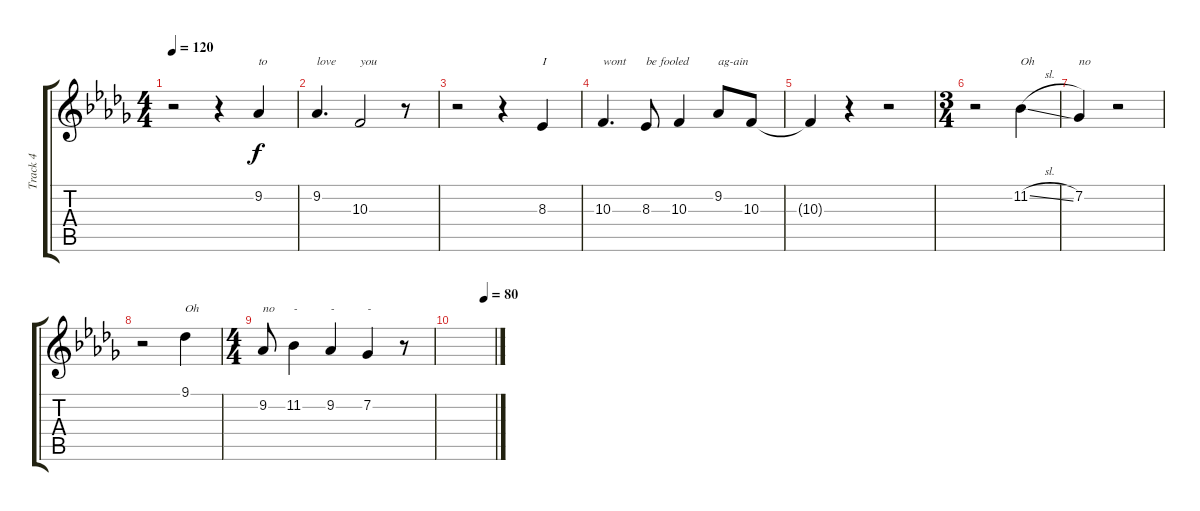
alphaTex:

\track ("Track 4" "Track 4") {instrument cello}
\staff {score tabs}
\tuning (E4 B3 G3 D3 A2 E2) {hide}
\ts (4 4)
\tempo 120
\clef g2
\ks db
r.2{dy f} r.4 9.2.4{txt "to"} |
9.2.4{d txt "love"} 10.3.2{txt "you"} r.8 |
r.2 r.4 8.3.4{txt "I"} |
10.3.4{d txt "wont"} 8.3.8{txt "be fooled"} 10.3.4 9.2.8{txt "ag-ain"} 10.3.8 |
10.3{t}.4 r.4 r.2 |
\ts (3 4)
r.2 11.2{sl}.4{txt "Oh"} |
7.2.4{txt "no"} r.2 |
r.2 9.1.4{txt "Oh"} |
\ts (4 4)
9.2.8{txt "no"} 11.2.4{txt "-"} 9.2.4{txt "-"} 7.2.4{txt "-"} r.8 |
\tempo (80 0.75)
